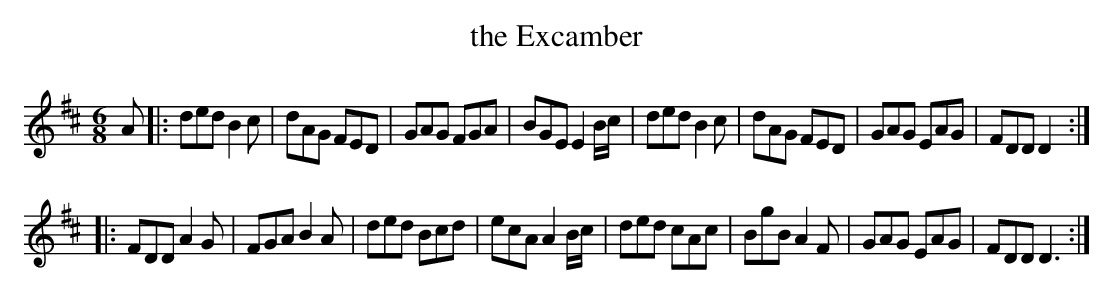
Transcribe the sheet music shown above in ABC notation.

X:1
T:the Excamber
M:6/8
K:D
A|:\
ded B2c| dAG FED| GAG FGA| BGE E2B/c/| \
ded B2c| dAG FED| GAG EAG| FDD D2::
FDD A2G| FGA B2A| ded Bcd| ecA A2B/c/|\
ded cAc| BgB A2F| GAG EAG| FDD D3:|
